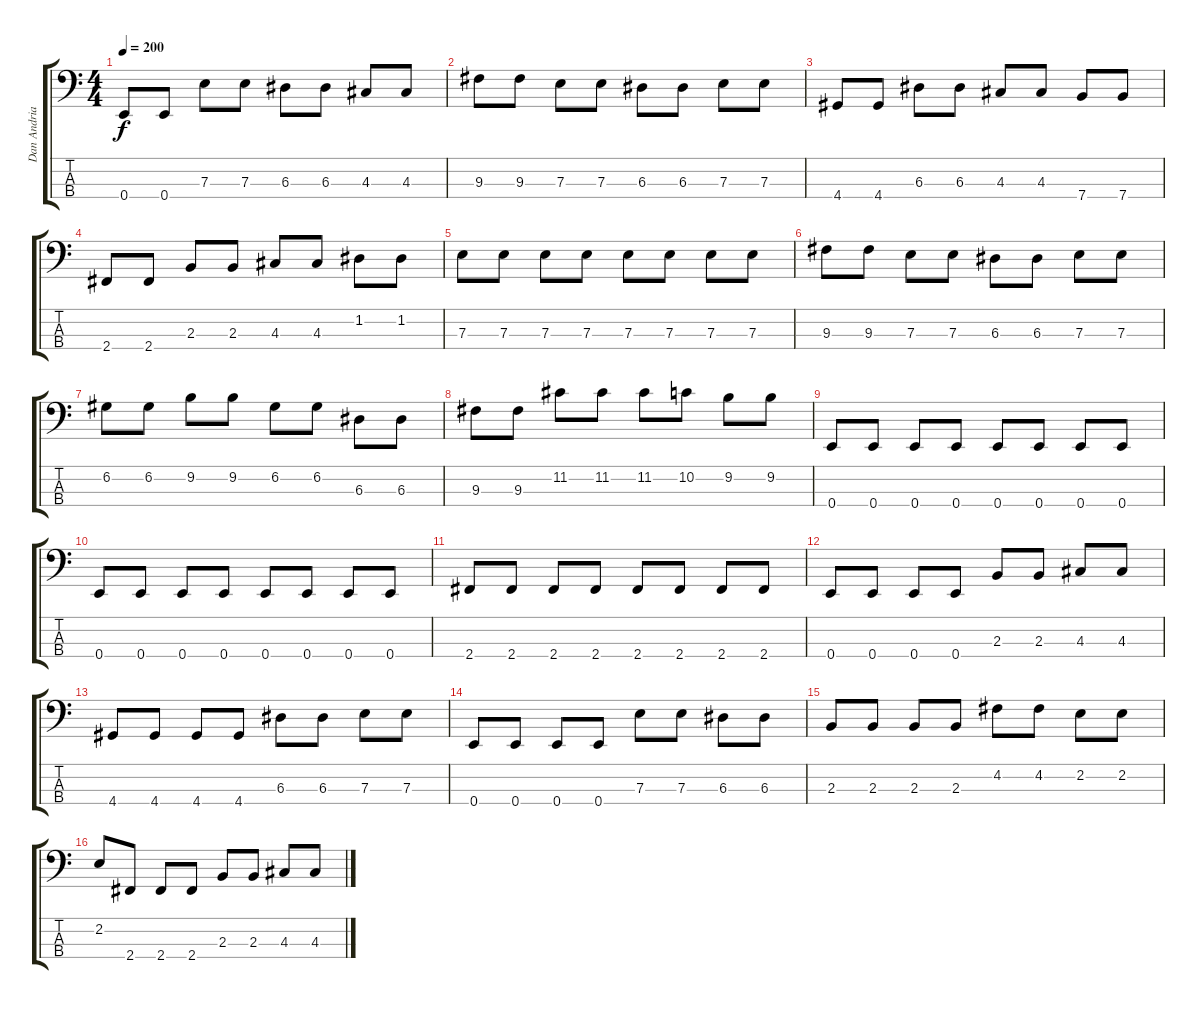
\track ("Dan Andriano" "Dan Andria") {instrument electricbasspick}
\staff {score tabs}
\tuning (G2 D2 A1 E1) {hide}
\ts (4 4)
\tempo 200
\clef f4
\ks c
0.4.8{dy f} 0.4.8 7.3.8 7.3.8 6.3.8 6.3.8 4.3.8 4.3.8 |
9.3.8 9.3.8 7.3.8 7.3.8 6.3.8 6.3.8 7.3.8 7.3.8 |
4.4.8 4.4.8 6.3.8 6.3.8 4.3.8 4.3.8 7.4.8 7.4.8 |
2.4.8 2.4.8 2.3.8 2.3.8 4.3.8 4.3.8 1.2.8 1.2.8 |
7.3.8 7.3.8 7.3.8 7.3.8 7.3.8 7.3.8 7.3.8 7.3.8 |
9.3.8 9.3.8 7.3.8 7.3.8 6.3.8 6.3.8 7.3.8 7.3.8 |
6.2.8 6.2.8 9.2.8 9.2.8 6.2.8 6.2.8 6.3.8 6.3.8 |
9.3.8 9.3.8 11.2.8 11.2.8 11.2.8 10.2.8 9.2.8 9.2.8 |
0.4.8 0.4.8 0.4.8 0.4.8 0.4.8 0.4.8 0.4.8 0.4.8 |
0.4.8 0.4.8 0.4.8 0.4.8 0.4.8 0.4.8 0.4.8 0.4.8 |
2.4.8 2.4.8 2.4.8 2.4.8 2.4.8 2.4.8 2.4.8 2.4.8 |
0.4.8 0.4.8 0.4.8 0.4.8 2.3.8 2.3.8 4.3.8 4.3.8 |
4.4.8 4.4.8 4.4.8 4.4.8 6.3.8 6.3.8 7.3.8 7.3.8 |
0.4.8 0.4.8 0.4.8 0.4.8 7.3.8 7.3.8 6.3.8 6.3.8 |
2.3.8 2.3.8 2.3.8 2.3.8 4.2.8 4.2.8 2.2.8 2.2.8 |
2.2.8 2.4.8 2.4.8 2.4.8 2.3.8 2.3.8 4.3.8 4.3.8
